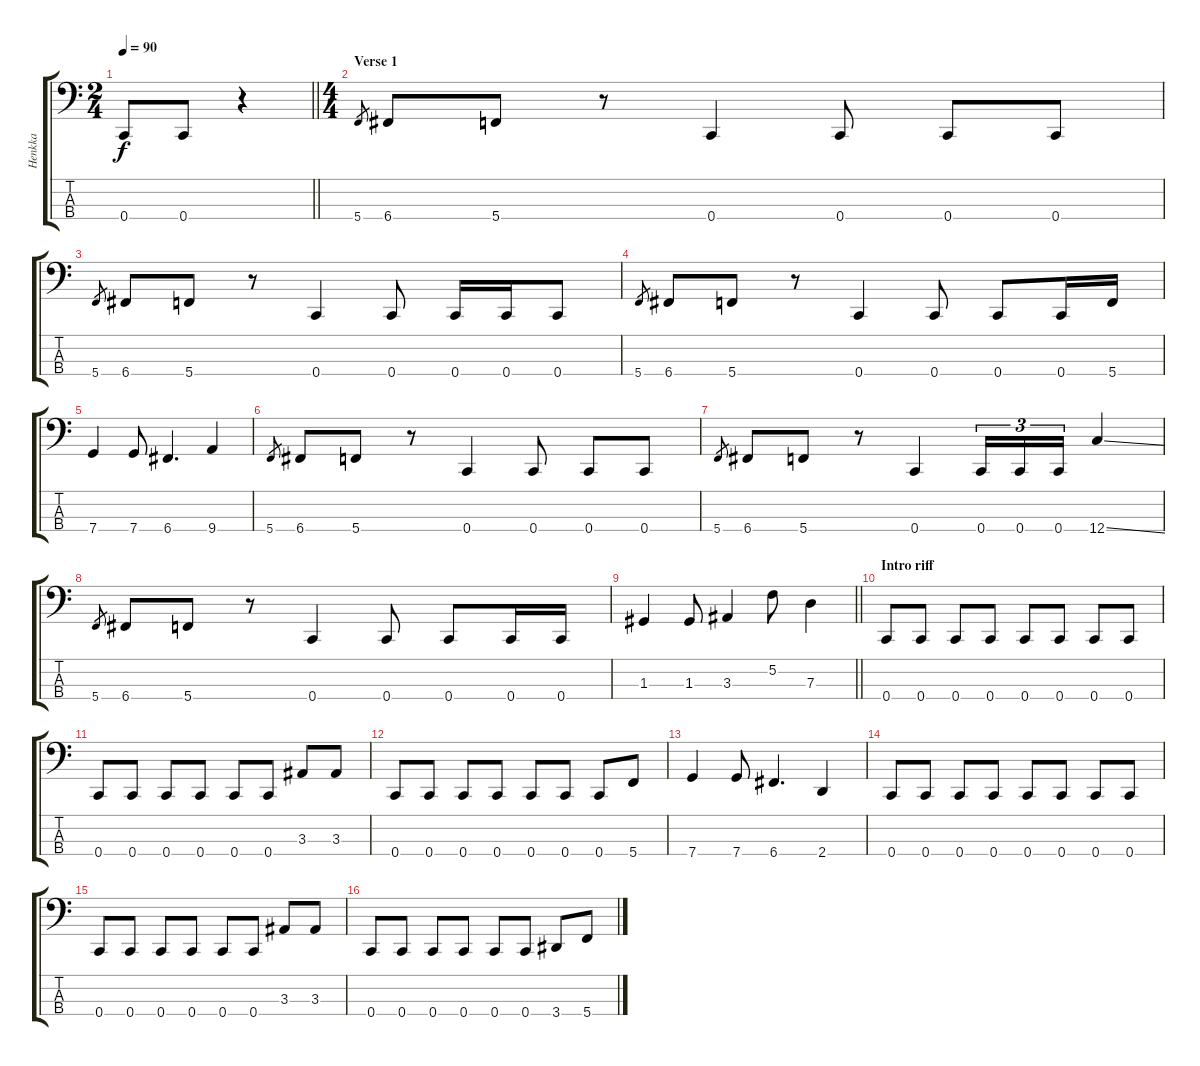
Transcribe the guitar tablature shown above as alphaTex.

\track ("Henkka" "Henkka") {instrument electricbassfinger}
\staff {score tabs}
\tuning (F2 C2 G1 C1) {hide}
\ts (2 4)
\tempo 90
\clef f4
\barLineRight lightlight
\ks c
0.4.8{dy f} 0.4.8 r.4 |
\ts (4 4)
\section ("" "Verse 1")
5.4.8{gr} 6.4.8 5.4.8 r.8 0.4.4 0.4.8 0.4.8 0.4.8 |
5.4.8{gr} 6.4.8 5.4.8 r.8 0.4.4 0.4.8 0.4.16 0.4.16 0.4.8 |
5.4.8{gr} 6.4.8 5.4.8 r.8 0.4.4 0.4.8 0.4.8 0.4.16 5.4.16 |
7.4.4 7.4.8 6.4.4{d} 9.4.4 |
5.4.8{gr} 6.4.8 5.4.8 r.8 0.4.4 0.4.8 0.4.8 0.4.8 |
5.4.8{gr} 6.4.8 5.4.8 r.8 0.4.4 0.4.16{tu (3 2)} 0.4.16{tu (3 2)} 0.4.16{tu (3 2)} 12.4{ss}.4 |
5.4.8{gr} 6.4.8 5.4.8 r.8 0.4.4 0.4.8 0.4.8 0.4.16 0.4.16 |
\barLineRight lightlight
1.3.4 1.3.8 3.3.4 5.2.8 7.3.4 |
\section ("" "Intro riff")
0.4.8 0.4.8 0.4.8 0.4.8 0.4.8 0.4.8 0.4.8 0.4.8 |
0.4.8 0.4.8 0.4.8 0.4.8 0.4.8 0.4.8 3.3.8 3.3.8 |
0.4.8 0.4.8 0.4.8 0.4.8 0.4.8 0.4.8 0.4.8 5.4.8 |
7.4.4 7.4.8 6.4.4{d} 2.4.4 |
0.4.8 0.4.8 0.4.8 0.4.8 0.4.8 0.4.8 0.4.8 0.4.8 |
0.4.8 0.4.8 0.4.8 0.4.8 0.4.8 0.4.8 3.3.8 3.3.8 |
0.4.8 0.4.8 0.4.8 0.4.8 0.4.8 0.4.8 3.4.8 5.4.8
